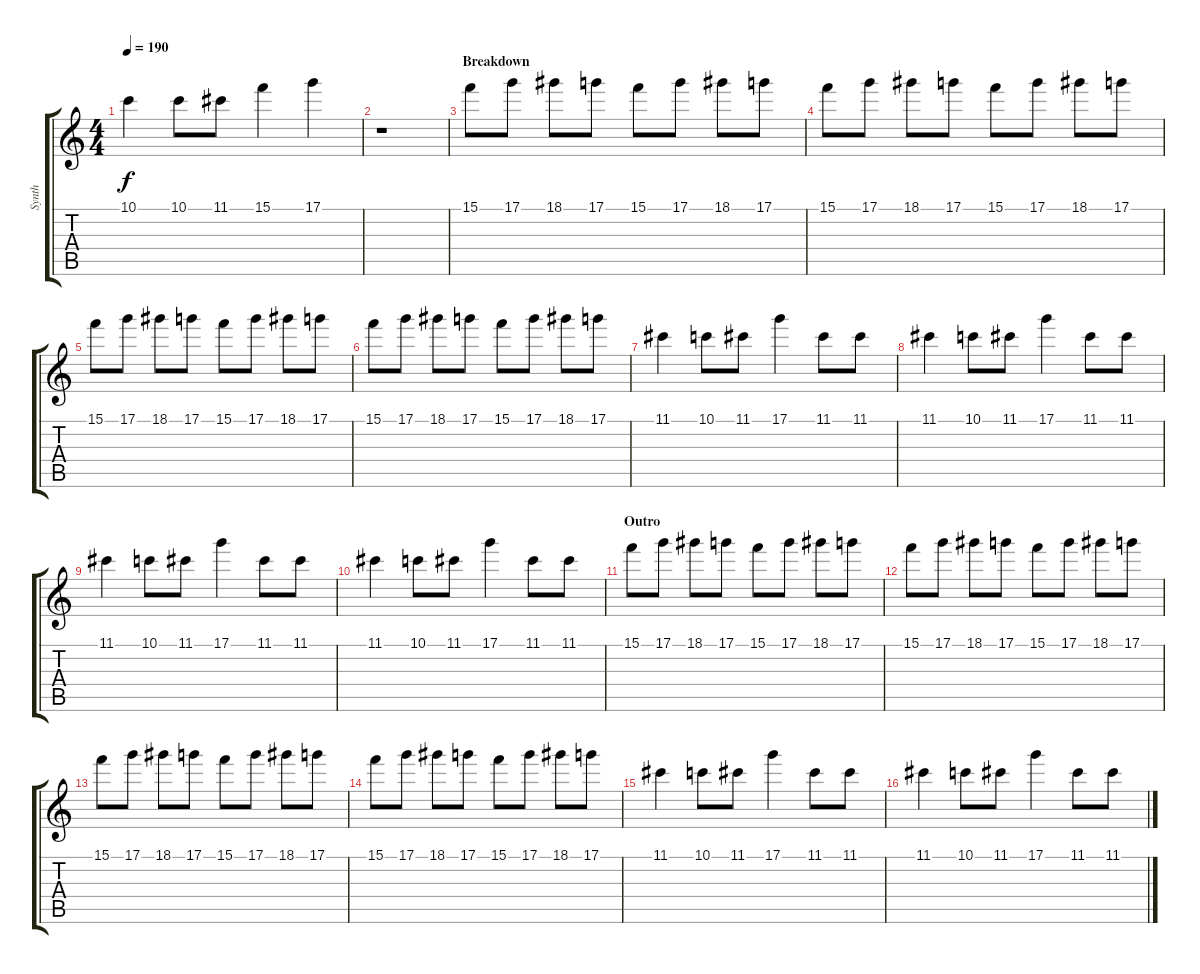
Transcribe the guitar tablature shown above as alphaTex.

\track ("Synth" "Synth") {instrument electricguitarclean}
\staff {score tabs}
\tuning (D4 A3 F3 C3 G2 C2) {hide}
\ts (4 4)
\tempo 190
\clef g2
\ks aminor
10.1.4{dy f} 10.1.8 11.1.8 15.1.4 17.1.4 |
r.1 |
\section ("" "Breakdown")
15.1.8 17.1.8 18.1.8 17.1.8 15.1.8 17.1.8 18.1.8 17.1.8 |
15.1.8 17.1.8 18.1.8 17.1.8 15.1.8 17.1.8 18.1.8 17.1.8 |
15.1.8 17.1.8 18.1.8 17.1.8 15.1.8 17.1.8 18.1.8 17.1.8 |
15.1.8 17.1.8 18.1.8 17.1.8 15.1.8 17.1.8 18.1.8 17.1.8 |
11.1.4 10.1.8 11.1.8 17.1.4 11.1.8 11.1.8 |
11.1.4 10.1.8 11.1.8 17.1.4 11.1.8 11.1.8 |
11.1.4 10.1.8 11.1.8 17.1.4 11.1.8 11.1.8 |
11.1.4 10.1.8 11.1.8 17.1.4 11.1.8 11.1.8 |
\section ("" "Outro")
15.1.8 17.1.8 18.1.8 17.1.8 15.1.8 17.1.8 18.1.8 17.1.8 |
15.1.8 17.1.8 18.1.8 17.1.8 15.1.8 17.1.8 18.1.8 17.1.8 |
15.1.8 17.1.8 18.1.8 17.1.8 15.1.8 17.1.8 18.1.8 17.1.8 |
15.1.8 17.1.8 18.1.8 17.1.8 15.1.8 17.1.8 18.1.8 17.1.8 |
11.1.4 10.1.8 11.1.8 17.1.4 11.1.8 11.1.8 |
11.1.4 10.1.8 11.1.8 17.1.4 11.1.8 11.1.8
